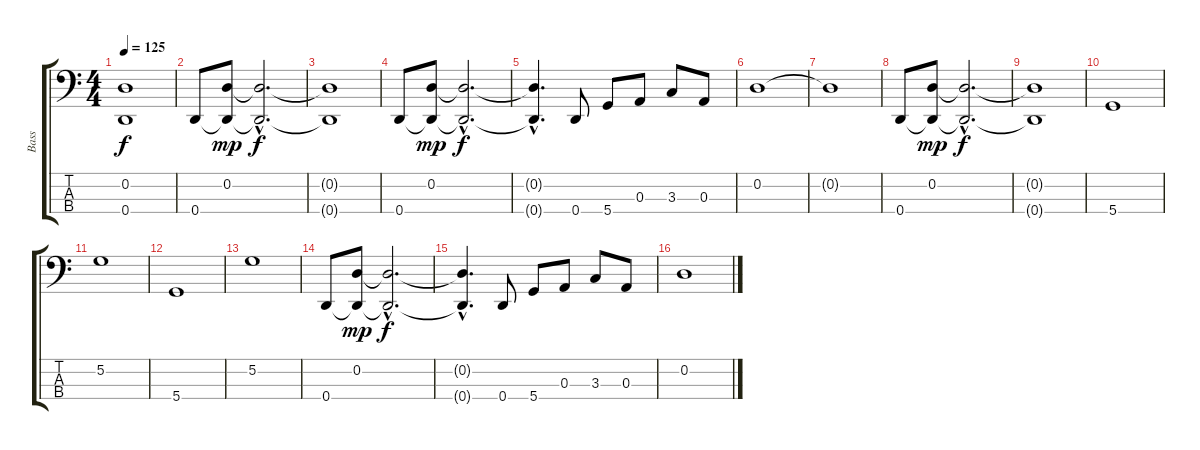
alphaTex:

\track ("Bass" "Bass") {instrument electricbassfinger}
\staff {score tabs}
\tuning (G2 D2 A1 D1) {hide}
\ts (4 4)
\tempo 125
\clef f4
\ks c
(0.2{t} 0.4{t}).1{dy f} |
0.4.8 (0.2 0.4{t}).8{dy mp} (0.2{hac t} 0.4{hac t}).2{d dy f} |
(0.2{t} 0.4{t}).1 |
0.4.8 (0.2 0.4{t}).8{dy mp} (0.2{hac t} 0.4{hac t}).2{d dy f} |
(0.2{hac t} 0.4{hac t}).4{d} 0.4.8 5.4.8 0.3.8 3.3.8 0.3.8 |
0.2.1 |
0.2{t}.1 |
0.4.8 (0.2 0.4{t}).8{dy mp} (0.2{hac t} 0.4{hac t}).2{d dy f} |
(0.2{t} 0.4{t}).1 |
5.4.1 |
5.2.1 |
5.4.1 |
5.2.1 |
0.4.8 (0.2 0.4{t}).8{dy mp} (0.2{hac t} 0.4{hac t}).2{d dy f} |
(0.2{hac t} 0.4{hac t}).4{d} 0.4.8 5.4.8 0.3.8 3.3.8 0.3.8 |
0.2.1
